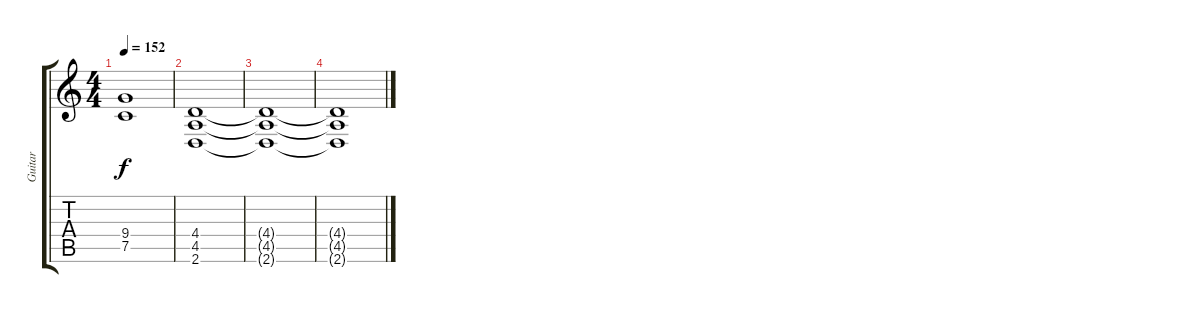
\track ("Guitar" "Guitar") {instrument overdrivenguitar}
\staff {score tabs}
\tuning (C4 G3 Eb3 Bb2 F2 C2) {hide}
\ts (4 4)
\tempo 152
\clef g2
\ks c
(9.4{t} 7.5{t}).1{dy f} |
(4.4 4.5 2.6).1{volume 2} |
(4.4{t} 4.5{t} 2.6{t}).1 |
(4.4{t} 4.5{t} 2.6{t}).1
